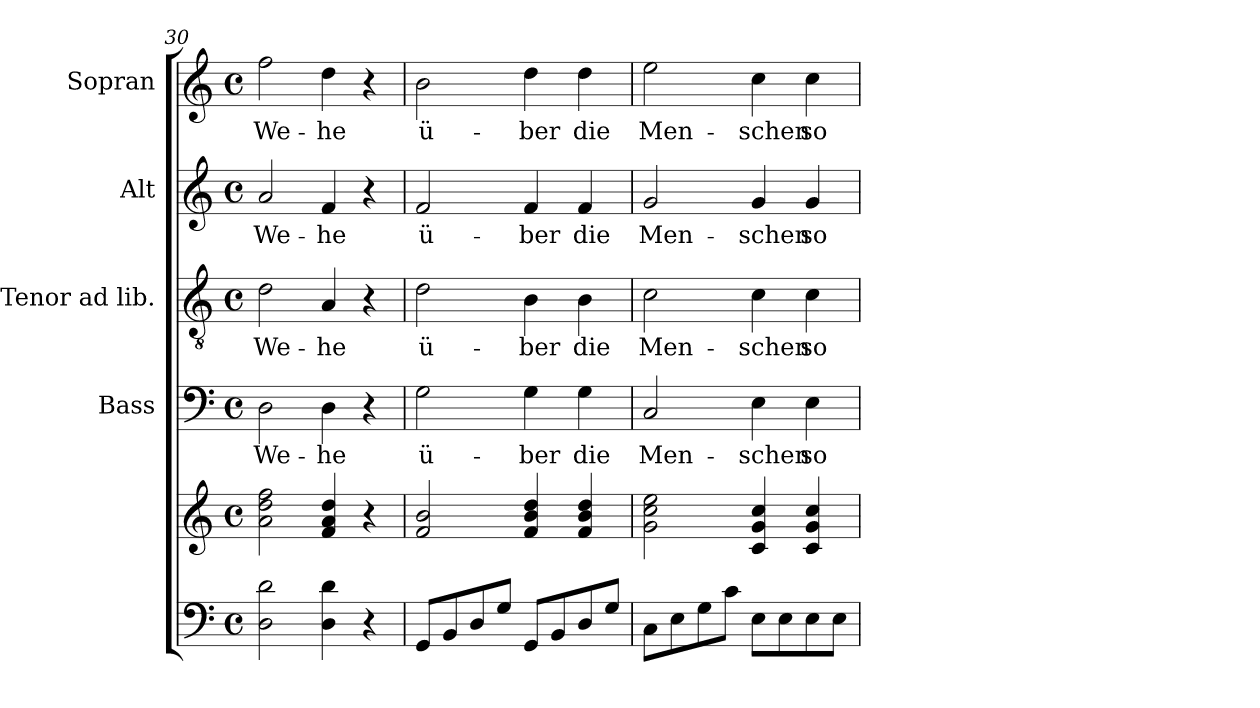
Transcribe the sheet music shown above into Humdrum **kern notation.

**kern	**kern	**kern	**text	**kern	**text	**kern	**text	**kern	**text
*part5	*part5	*part4	*part4	*part3	*part3	*part2	*part2	*part1	*part1
*staff6	*staff5	*staff4	*staff4	*staff3	*staff3	*staff2	*staff2	*staff1	*staff1
*	*	*I"Bass	*	*I"Tenor ad lib.	*	*I"Alt	*	*I"Sopran	*
*	*	*I'B.	*	*I'T.	*	*I'A.	*	*I'S.	*
*clefF4	*clefG2	*clefF4	*	*clefGv2	*	*clefG2	*	*clefG2	*
*k[]	*k[]	*k[]	*	*k[]	*	*k[]	*	*k[]	*
*C:	*C:	*C:	*	*C:	*	*C:	*	*C:	*
*M4/4	*M4/4	*M4/4	*	*M4/4	*	*M4/4	*	*M4/4	*
*met(c)	*met(c)	*met(c)	*	*met(c)	*	*met(c)	*	*met(c)	*
=30	=30	=30	=30	=30	=30	=30	=30	=30	=30
!	!	!	!LO:LY:b	!	!LO:LY:b	!	!LO:LY:b	!	!LO:LY:b
2D\ 2d\	2a\ 2dd\ 2ff\	2D\	We-	2d\	We-	2a/	We-	2ff\	We-
!	!	!	!LO:LY:b	!	!LO:LY:b	!	!LO:LY:b	!	!LO:LY:b
4D\ 4d\	4f/ 4a/ 4dd/	4D\	-he	4A/	-he	4f/	-he	4dd\	-he
4r	4r	4r	.	4r	.	4r	.	4r	.
=31	=31	=31	=31	=31	=31	=31	=31	=31	=31
!	!	!	!LO:LY:b	!	!LO:LY:b	!	!LO:LY:b	!	!LO:LY:b
8GG/L	2f/ 2b/	2G\	ü-	2d\	ü-	2f/	ü-	2b\	ü-
8BB/	.	.	.	.	.	.	.	.	.
8D/	.	.	.	.	.	.	.	.	.
8G/J	.	.	.	.	.	.	.	.	.
!	!	!	!LO:LY:b	!	!LO:LY:b	!	!LO:LY:b	!	!LO:LY:b
8GG/L	4f/ 4b/ 4dd/	4G\	-ber	4B\	-ber	4f/	-ber	4dd\	-ber
8BB/	.	.	.	.	.	.	.	.	.
!	!	!	!LO:LY:b	!	!LO:LY:b	!	!LO:LY:b	!	!LO:LY:b
8D/	4f/ 4b/ 4dd/	4G\	die	4B\	die	4f/	die	4dd\	die
8G/J	.	.	.	.	.	.	.	.	.
=32	=32	=32	=32	=32	=32	=32	=32	=32	=32
!	!	!	!LO:LY:b	!	!LO:LY:b	!	!LO:LY:b	!	!LO:LY:b
8C\L	2g\ 2cc\ 2ee\	2C/	Men-	2c\	Men-	2g/	Men-	2ee\	Men-
8E\	.	.	.	.	.	.	.	.	.
8G\	.	.	.	.	.	.	.	.	.
8c\J	.	.	.	.	.	.	.	.	.
!	!	!	!LO:LY:b	!	!LO:LY:b	!	!LO:LY:b	!	!LO:LY:b
8E\L	4c/ 4g/ 4cc/	4E\	-schen	4c\	-schen	4g/	-schen	4cc\	-schen
8E\	.	.	.	.	.	.	.	.	.
!	!	!	!LO:LY:b	!	!LO:LY:b	!	!LO:LY:b	!	!LO:LY:b
8E\	4c/ 4g/ 4cc/	4E\	so	4c\	so	4g/	so	4cc\	so
8E\J	.	.	.	.	.	.	.	.	.
=	=	=	=	=	=	=	=	=	=
*-	*-	*-	*-	*-	*-	*-	*-	*-	*-
